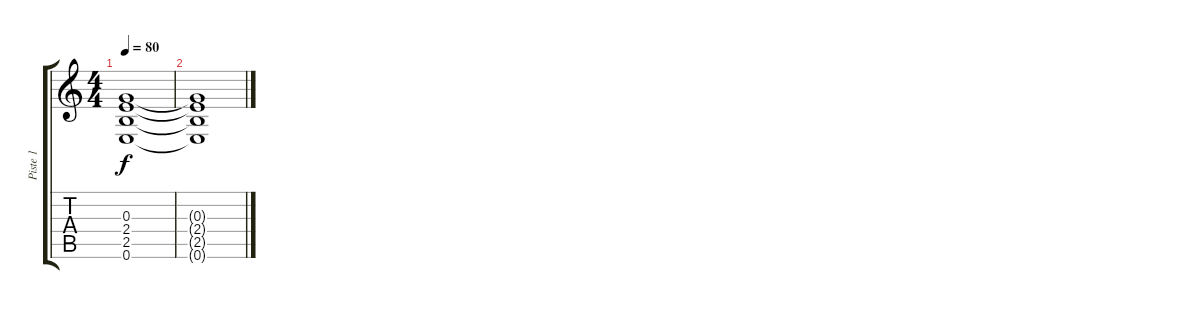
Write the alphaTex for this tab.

\track ("Piste 1" "Piste 1") {instrument acousticguitarnylon}
\staff {score tabs}
\tuning (E4 B3 G3 D3 A2 E2) {hide}
\ts (4 4)
\tempo 80
\clef g2
\ks c
(0.3 2.4 2.5 0.6).1{dy f} |
(0.3{t} 2.4{t} 2.5{t} 0.6{t}).1
